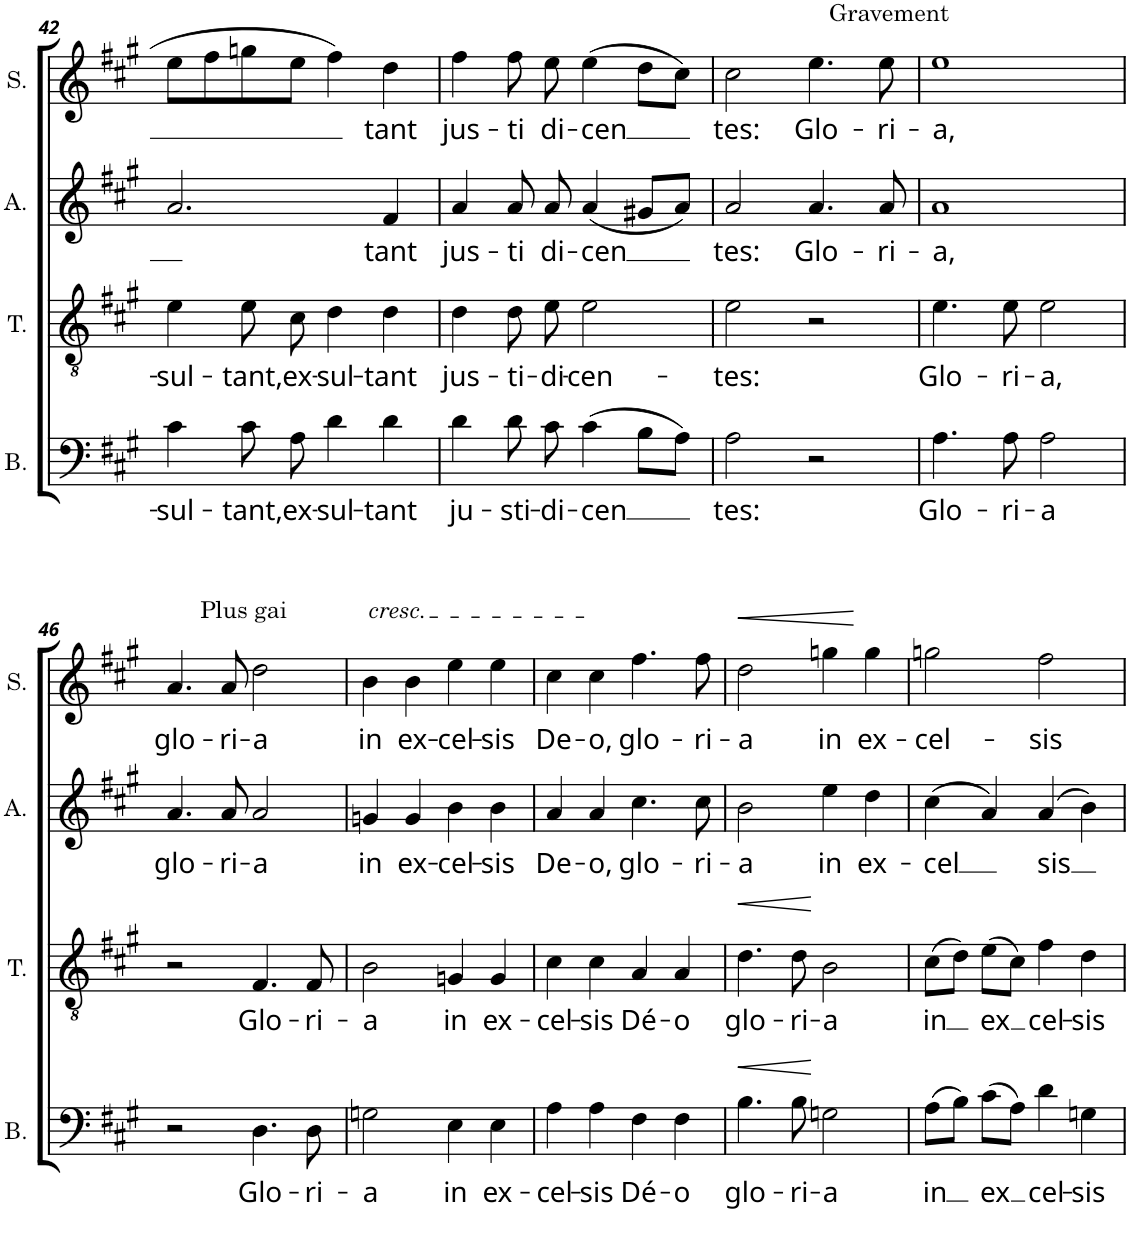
**kern	**text	**dynam	**kern	**text	**dynam	**kern	**text	**kern	**text	**dynam
*part4	*part4	*part4	*part3	*part3	*part3	*part2	*part2	*part1	*part1	*part1
*staff4	*staff4	*staff4	*staff3	*staff3	*staff3	*staff2	*staff2	*staff1	*staff1	*staff1
*I"Bass	*	*	*I"Tenor	*	*	*I"Alto	*	*I"Soprano	*	*
*I'B.	*	*	*I'T.	*	*	*I'A.	*	*I'S.	*	*
!!LO:PB:g=z
*clefF4	*	*	*clefGv2	*	*	*clefG2	*	*clefG2	*	*
*k[f#c#g#]	*	*	*k[f#c#g#]	*	*	*k[f#c#g#]	*	*k[f#c#g#]	*	*
*M4/4	*	*	*M4/4	*	*	*M4/4	*	*M4/4	*	*
*met(c)	*	*	*met(c)	*	*	*met(c)	*	*met(c)	*	*
=42	=42	=42	=42	=42	=42	=42	=42	=42	=42	=42
!	!LO:LY:b	!	!	!LO:LY:b	!	!	!	!	!	!
4c#\	-sul-	.	4e\	-sul-	.	2.a/	.	8ee\L	.	.
.	.	.	.	.	.	.	.	8ff#\	.	.
!	!LO:LY:b	!	!	!LO:LY:b	!	!	!	!	!	!
8c#\	-tant,	.	8e\	-tant,	.	.	.	8ggn\	.	.
!	!LO:LY:b	!	!	!LO:LY:b	!	!	!	!	!	!
8A\	ex-	.	8c#\	ex-	.	.	.	8ee\J	.	.
!	!LO:LY:b	!	!	!LO:LY:b	!	!	!	!	!	!
4d\	-sul-	.	4d\	-sul-	.	.	.	4ff#\	.	.
!	!LO:LY:b	!	!	!LO:LY:b	!	!	!LO:LY:b	!	!LO:LY:b	!
4d\	-tant	.	4d\	-tant	.	4f#/	tant	4dd\	tant	.
=43	=43	=43	=43	=43	=43	=43	=43	=43	=43	=43
!	!LO:LY:b	!	!	!LO:LY:b	!	!	!LO:LY:b	!	!LO:LY:b	!
4d\	ju-	.	4d\	jus-	.	4a/	jus-	4ff#\	jus-	.
!	!LO:LY:b	!	!	!LO:LY:b	!	!	!LO:LY:b	!	!LO:LY:b	!
8d\	-sti-	.	8d\	-ti-	.	8a/	-ti	8ff#\	-ti	.
!	!LO:LY:b	!	!	!LO:LY:b	!	!	!LO:LY:b	!	!LO:LY:b	!
8c#\	-di-	.	8e\	-di-	.	8a/	di-	8ee\	di-	.
!	!LO:LY:b	!	!	!LO:LY:b	!	!	!LO:LY:b	!	!LO:LY:b	!
(4c#\	-cen	.	2e\	-cen-	.	(4a/	-cen	(4ee\	-cen	.
8B\L	.	.	.	.	.	8g#X/L	.	8dd\L	.	.
8A\J)	.	.	.	.	.	8a/J)	.	8cc#\J)	.	.
=44	=44	=44	=44	=44	=44	=44	=44	=44	=44	=44
!	!LO:LY:b	!	!	!LO:LY:b	!	!	!LO:LY:b	!	!LO:LY:b	!
2A\	tes:	.	2e\	-tes:	.	2a/	tes:	2cc#\	tes:	.
!	!	!	!	!	!	!	!	!LO:TX:a:t=Gravement	!	!
!	!	!	!	!	!	!	!LO:LY:b	!	!LO:LY:b	!
2r	.	.	2r	.	.	4.a/	Glo-	4.ee\	Glo-	.
!	!	!	!	!	!	!	!LO:LY:b	!	!LO:LY:b	!
.	.	.	.	.	.	8a/	-ri-	8ee\	-ri-	.
=45	=45	=45	=45	=45	=45	=45	=45	=45	=45	=45
!	!LO:LY:b	!	!	!LO:LY:b	!	!	!LO:LY:b	!	!LO:LY:b	!
4.A\	Glo-	.	4.e\	Glo-	.	1a	-a,	1ee	-a,	.
!	!LO:LY:b	!	!	!LO:LY:b	!	!	!	!	!	!
8A\	-ri-	.	8e\	-ri-	.	.	.	.	.	.
!	!LO:LY:b	!	!	!LO:LY:b	!	!	!	!	!	!
2A\	-a	.	2e\	-a,	.	.	.	.	.	.
!!LO:LB:g=z
=46	=46	=46	=46	=46	=46	=46	=46	=46	=46	=46
!	!	!	!	!	!	!	!	!LO:TX:a:t=Plus gai	!	!
!	!	!	!	!	!	!	!LO:LY:b	!	!LO:LY:b	!
2r	.	.	2r	.	.	4.a/	glo-	4.a/	glo-	.
!	!	!	!	!	!	!	!LO:LY:b	!	!LO:LY:b	!
.	.	.	.	.	.	8a/	-ri-	8a/	-ri-	.
!	!LO:LY:b	!	!	!LO:LY:b	!	!	!LO:LY:b	!	!LO:LY:b	!
4.D\	Glo-	.	4.F#/	Glo-	.	2a/	-a	2dd\	-a	.
!	!LO:LY:b	!	!	!LO:LY:b	!	!	!	!	!	!
8D\	-ri-	.	8F#/	-ri-	.	.	.	.	.	.
=47	=47	=47	=47	=47	=47	=47	=47	=47	=47	=47
!	!	!	!	!	!	!	!	!LO:TX:a:i:t=cresc.	!	!
!	!LO:LY:b	!	!	!LO:LY:b	!	!	!LO:LY:b	!	!LO:LY:b	!
2Gn\	-a	.	2B\	-a	.	4gn/	in	4b\	in	.
!	!	!	!	!	!	!	!LO:LY:b	!	!LO:LY:b	!
.	.	.	.	.	.	4g/	ex-	4b\	ex-	.
!	!LO:LY:b	!	!	!LO:LY:b	!	!	!LO:LY:b	!	!LO:LY:b	!
4E\	in	.	4Gn/	in	.	4b\	-cel-	4ee\	-cel-	.
!	!LO:LY:b	!	!	!LO:LY:b	!	!	!LO:LY:b	!	!LO:LY:b	!
4E\	ex-	.	4G/	ex-	.	4b\	-sis	4ee\	-sis	.
=48	=48	=48	=48	=48	=48	=48	=48	=48	=48	=48
!	!LO:LY:b	!	!	!LO:LY:b	!	!	!LO:LY:b	!	!LO:LY:b	!
4A\	-cel-	.	4c#\	-cel-	.	4a/	De-	4cc#\	De-	.
!	!LO:LY:b	!	!	!LO:LY:b	!	!	!LO:LY:b	!	!LO:LY:b	!
4A\	-sis	.	4c#\	-sis	.	4a/	-o,	4cc#\	-o,	.
!	!LO:LY:b	!	!	!LO:LY:b	!	!	!LO:LY:b	!	!LO:LY:b	!
4F#\	Dé-	.	4A/	Dé-	.	4.cc#\	glo-	4.ff#\	glo-	.
!	!LO:LY:b	!	!	!LO:LY:b	!	!	!	!	!	!
4F#\	-o	.	4A/	-o	.	.	.	.	.	.
!	!	!	!	!	!	!	!LO:LY:b	!	!LO:LY:b	!
.	.	.	.	.	.	8cc#\	-ri-	8ff#\	-ri-	.
=49	=49	=49	=49	=49	=49	=49	=49	=49	=49	=49
!	!LO:LY:b	!LO:HP:b	!	!LO:LY:b	!LO:HP:b	!	!LO:LY:b	!	!LO:LY:b	!LO:HP:b
4.B\	glo-	<	4.d\	glo-	<	2b\	-a	2dd\	-a	<
!	!LO:LY:b	!	!	!LO:LY:b	!	!	!	!	!	!
8B\	-ri-	.	8d\	-ri-	.	.	.	.	.	.
!	!LO:LY:b	!	!	!LO:LY:b	!	!	!LO:LY:b	!	!LO:LY:b	!
2Gn\	-a	[	2B\	-a	[	4ee\	in	4ggn\	in	.
!	!	!	!	!	!	!	!LO:LY:b	!	!LO:LY:b	!
.	.	.	.	.	.	4dd\	ex-	4gg\	ex-	[
=50	=50	=50	=50	=50	=50	=50	=50	=50	=50	=50
!	!LO:LY:b	!	!	!LO:LY:b	!	!	!LO:LY:b	!	!LO:LY:b	!
(8A\L	in	.	(8c#\L	in	.	(4cc#\	-cel	2ggn\	-cel-	.
8B\J)	.	.	8d\J)	.	.	.	.	.	.	.
!	!LO:LY:b	!	!	!LO:LY:b	!	!	!	!	!	!
(8c#\L	ex	.	(8e\L	ex	.	4a/)	.	.	.	.
8A\J)	.	.	8c#\J)	.	.	.	.	.	.	.
!	!LO:LY:b	!	!	!LO:LY:b	!	!	!LO:LY:b	!	!LO:LY:b	!
4d\	cel-	.	4f#\	cel-	.	(4a/	sis	2ff#\	-sis	.
!	!LO:LY:b	!	!	!LO:LY:b	!	!	!	!	!	!
4Gn\	-sis	.	4d\	-sis	.	4b\)	.	.	.	.
=	=	=	=	=	=	=	=	=	=	=
*-	*-	*-	*-	*-	*-	*-	*-	*-	*-	*-
